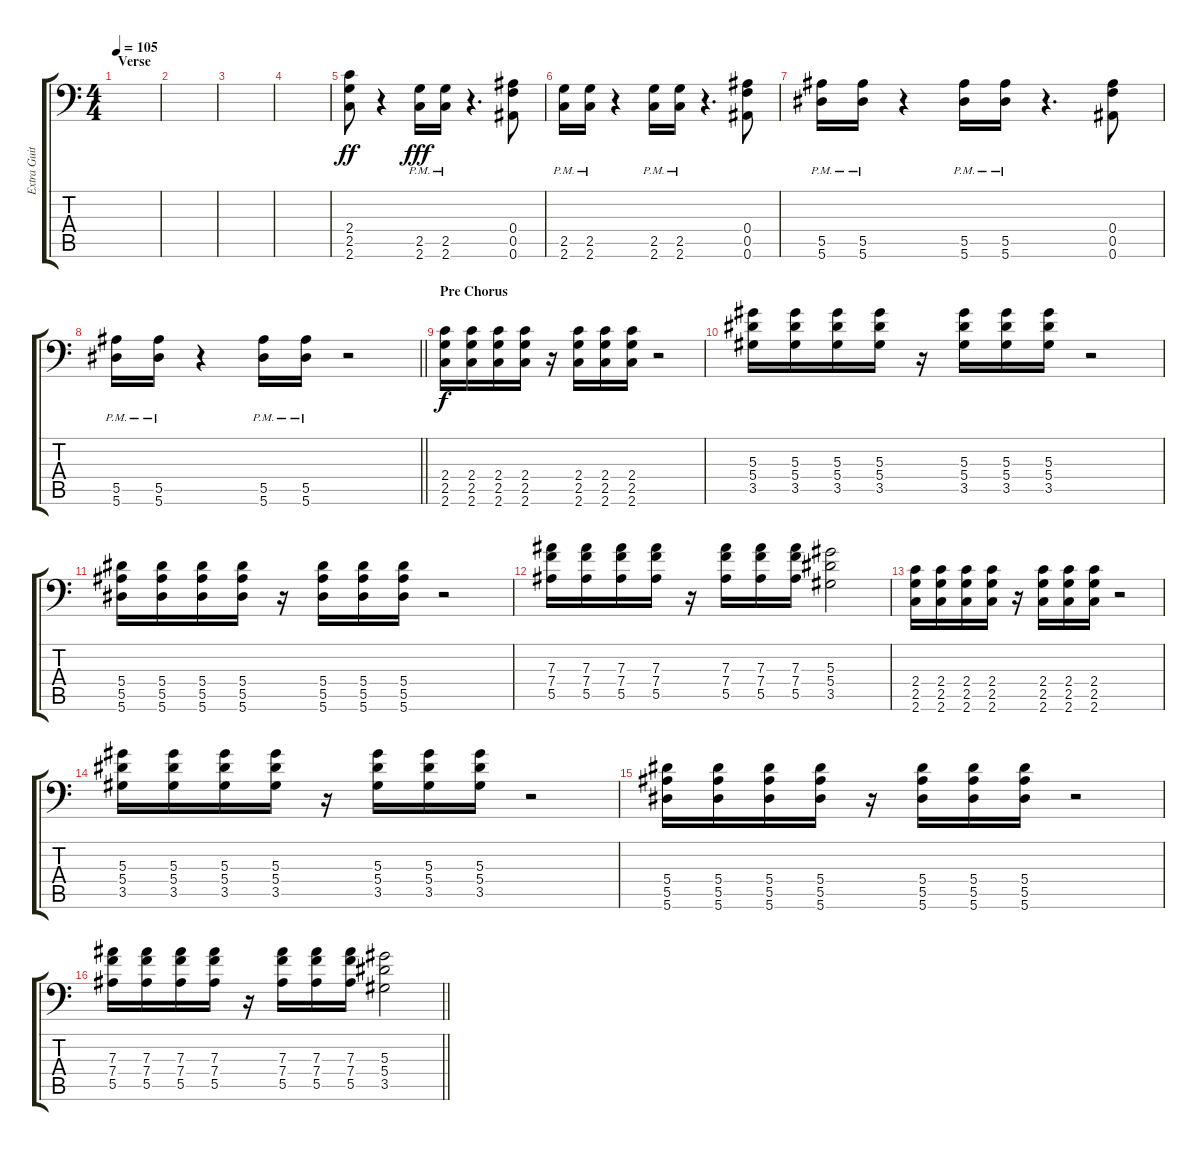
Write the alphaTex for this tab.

\track ("Extra Guitar" "Extra Guit") {instrument distortionguitar}
\staff {score tabs}
\tuning (C4 G3 Eb3 Bb2 F2 Bb1) {hide}
\ts (4 4)
\section ("" "Verse")
\tempo 105
\clef f4
\ks c
|
|
|
|
(2.4 2.5 2.6).8{dy ff} r.4 (2.5{pm} 2.6{pm}).16{dy fff} (2.5{pm} 2.6{pm}).16 r.4{d} (0.4 0.5 0.6).8 |
(2.5{pm} 2.6{pm}).16 (2.5{pm} 2.6{pm}).16 r.4 (2.5{pm} 2.6{pm}).16 (2.5{pm} 2.6{pm}).16 r.4{d} (0.4 0.5 0.6).8 |
(5.5{pm} 5.6{pm}).16 (5.5{pm} 5.6{pm}).16 r.4 (5.5{pm} 5.6{pm}).16 (5.5{pm} 5.6{pm}).16 r.4{d} (0.4 0.5 0.6).8 |
\barLineRight lightlight
(5.5{pm} 5.6{pm}).16 (5.5{pm} 5.6{pm}).16 r.4 (5.5{pm} 5.6{pm}).16 (5.5{pm} 5.6{pm}).16 r.2 |
\section ("" "Pre Chorus")
(2.4 2.5 2.6).16{dy f} (2.4 2.5 2.6).16 (2.4 2.5 2.6).16 (2.4 2.5 2.6).16 r.16 (2.4 2.5 2.6).16 (2.4 2.5 2.6).16 (2.4 2.5 2.6).16 r.2 |
(5.3 5.4 3.5).16 (5.3 5.4 3.5).16 (5.3 5.4 3.5).16 (5.3 5.4 3.5).16 r.16 (5.3 5.4 3.5).16 (5.3 5.4 3.5).16 (5.3 5.4 3.5).16 r.2 |
(5.4 5.5 5.6).16 (5.4 5.5 5.6).16 (5.4 5.5 5.6).16 (5.4 5.5 5.6).16 r.16 (5.4 5.5 5.6).16 (5.4 5.5 5.6).16 (5.4 5.5 5.6).16 r.2 |
(7.3 7.4 5.5).16 (7.3 7.4 5.5).16 (7.3 7.4 5.5).16 (7.3 7.4 5.5).16 r.16 (7.3 7.4 5.5).16 (7.3 7.4 5.5).16 (7.3 7.4 5.5).16 (5.3 5.4 3.5).2 |
(2.4 2.5 2.6).16 (2.4 2.5 2.6).16 (2.4 2.5 2.6).16 (2.4 2.5 2.6).16 r.16 (2.4 2.5 2.6).16 (2.4 2.5 2.6).16 (2.4 2.5 2.6).16 r.2 |
(5.3 5.4 3.5).16 (5.3 5.4 3.5).16 (5.3 5.4 3.5).16 (5.3 5.4 3.5).16 r.16 (5.3 5.4 3.5).16 (5.3 5.4 3.5).16 (5.3 5.4 3.5).16 r.2 |
(5.4 5.5 5.6).16 (5.4 5.5 5.6).16 (5.4 5.5 5.6).16 (5.4 5.5 5.6).16 r.16 (5.4 5.5 5.6).16 (5.4 5.5 5.6).16 (5.4 5.5 5.6).16 r.2 |
\barLineRight lightlight
(7.3 7.4 5.5).16 (7.3 7.4 5.5).16 (7.3 7.4 5.5).16 (7.3 7.4 5.5).16 r.16 (7.3 7.4 5.5).16 (7.3 7.4 5.5).16 (7.3 7.4 5.5).16 (5.3 5.4 3.5).2
